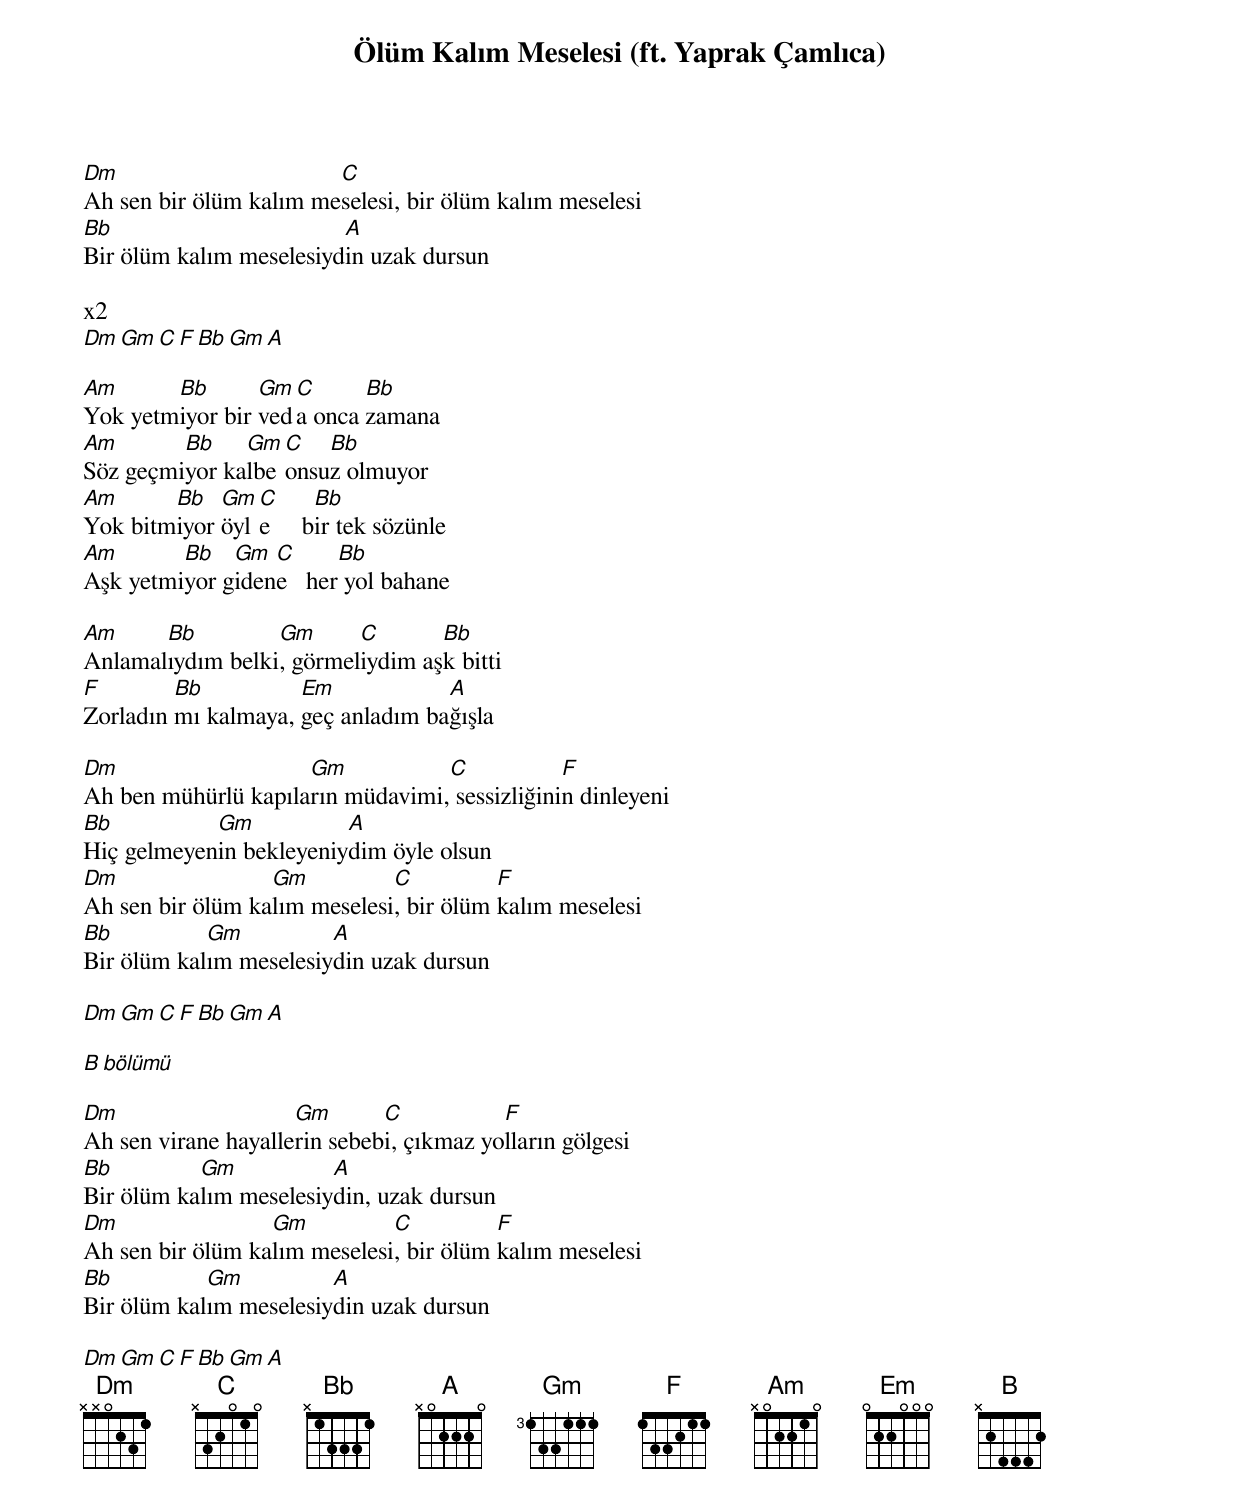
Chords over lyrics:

{title: Ölüm Kalım Meselesi (ft. Yaprak Çamlıca)}
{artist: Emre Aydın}

Dm                      C
Ah sen bir ölüm kalım meselesi, bir ölüm kalım meselesi
Bb                       A
Bir ölüm kalım meselesiydin uzak dursun

x2
Dm Gm C F Bb Gm A

Am      Bb       Gm C      Bb
Yok yetmiyor bir veda onca zamana
Am       Bb    Gm  C   Bb
Söz geçmiyor kalbe onsuz olmuyor
Am      Bb   Gm C      Bb
Yok bitmiyor öyle     bir tek sözünle
Am       Bb   Gm  C      Bb
Aşk yetmiyor gidene   her yol bahane

Am     Bb         Gm      C       Bb
Anlamalıydım belki, görmeliydim aşk bitti
F        Bb          Em            A
Zorladın mı kalmaya, geç anladım bağışla

Dm                   Gm           C            F
Ah ben mühürlü kapıların müdavimi, sessizliğinin dinleyeni
Bb          Gm           A
Hiç gelmeyenin bekleyeniydim öyle olsun
Dm                Gm          C          F
Ah sen bir ölüm kalım meselesi, bir ölüm kalım meselesi
Bb          Gm          A
Bir ölüm kalım meselesiydin uzak dursun

Dm Gm C F Bb Gm A

B bölümü

Dm                   Gm       C           F
Ah sen virane hayallerin sebebi, çıkmaz yolların gölgesi
Bb         Gm           A
Bir ölüm kalım meselesiydin, uzak dursun
Dm                Gm          C          F
Ah sen bir ölüm kalım meselesi, bir ölüm kalım meselesi
Bb          Gm          A
Bir ölüm kalım meselesiydin uzak dursun

Dm Gm C F Bb Gm A
